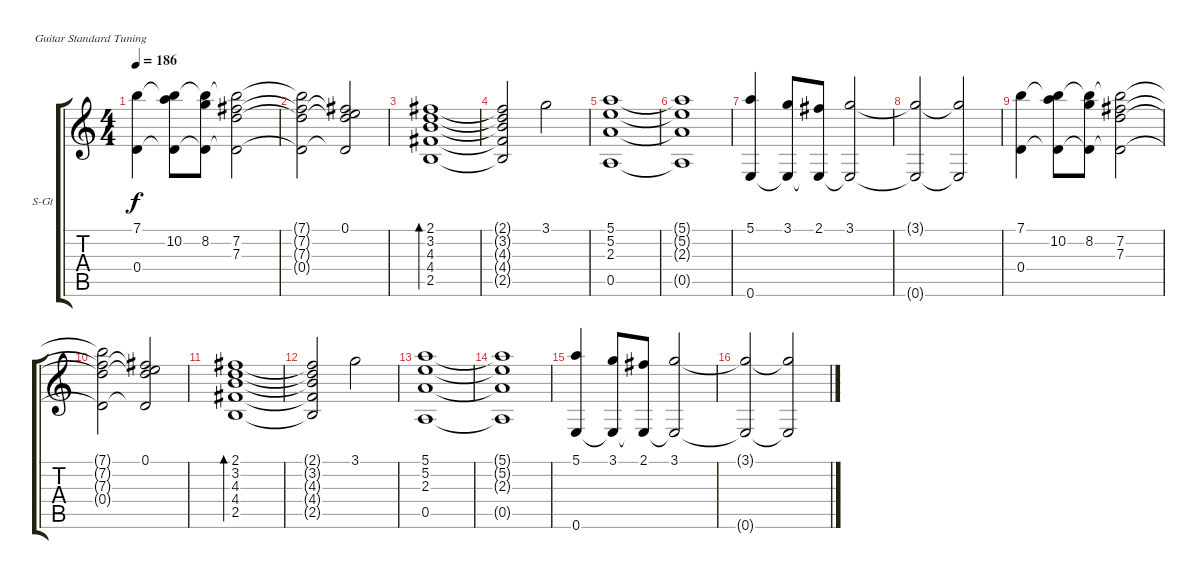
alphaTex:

\defaultSystemsLayout 4
\bracketExtendMode groupsimilarinstruments
\firstSystemTrackNameOrientation horizontal
\otherSystemsTrackNameOrientation horizontal
\track ("Acoustic Guitar (Fingerstyle)" "S-Gt") {instrument acousticguitarsteel}
\staff {score tabs}
\tuning (E4 B3 G3 D3 A2 E2)
\ts (4 4)
\tempo 186
\clef g2
\ks c
(7.1 0.4).4{dy f} (10.2 0.4{t} 7.1{t}).8 (8.2 0.4{t} 7.1{t}).8 (7.2 7.3 0.4{t} 7.1{t}).2 |
(0.4{t} 7.3{t} 7.2{t} 7.1{t}).2 (0.1 0.4{t} 7.3{t} 7.2{t}).2 |
(2.5 4.4 4.3 3.2 2.1).1{bd 234} |
(2.5{t} 4.4{t} 4.3{t} 3.2{t} 2.1{t}).2 3.1.2 |
(5.1 5.2 2.3 0.5).1 |
(5.1{t} 5.2{t} 2.3{t} 0.5{t}).1 |
(5.1 0.6).4 (3.1 0.6{t}).8 (2.1 0.6{t}).8 (3.1 0.6{t}).2 |
(3.1{t} 0.6{t}).2 (3.1{t} 0.6{t}).2 |
(7.1 0.4).4 (10.2 0.4{t} 7.1{t}).8 (8.2 0.4{t} 7.1{t}).8 (7.2 7.3 0.4{t} 7.1{t}).2 |
(0.4{t} 7.3{t} 7.2{t} 7.1{t}).2 (0.1 0.4{t} 7.3{t} 7.2{t}).2 |
(2.5 4.4 4.3 3.2 2.1).1{bd 234} |
(2.5{t} 4.4{t} 4.3{t} 3.2{t} 2.1{t}).2 3.1.2 |
(5.1 5.2 2.3 0.5).1 |
(5.1{t} 5.2{t} 2.3{t} 0.5{t}).1 |
(5.1 0.6).4 (3.1 0.6{t}).8 (2.1 0.6{t}).8 (3.1 0.6{t}).2 |
(3.1{t} 0.6{t}).2 (3.1{t} 0.6{t}).2
